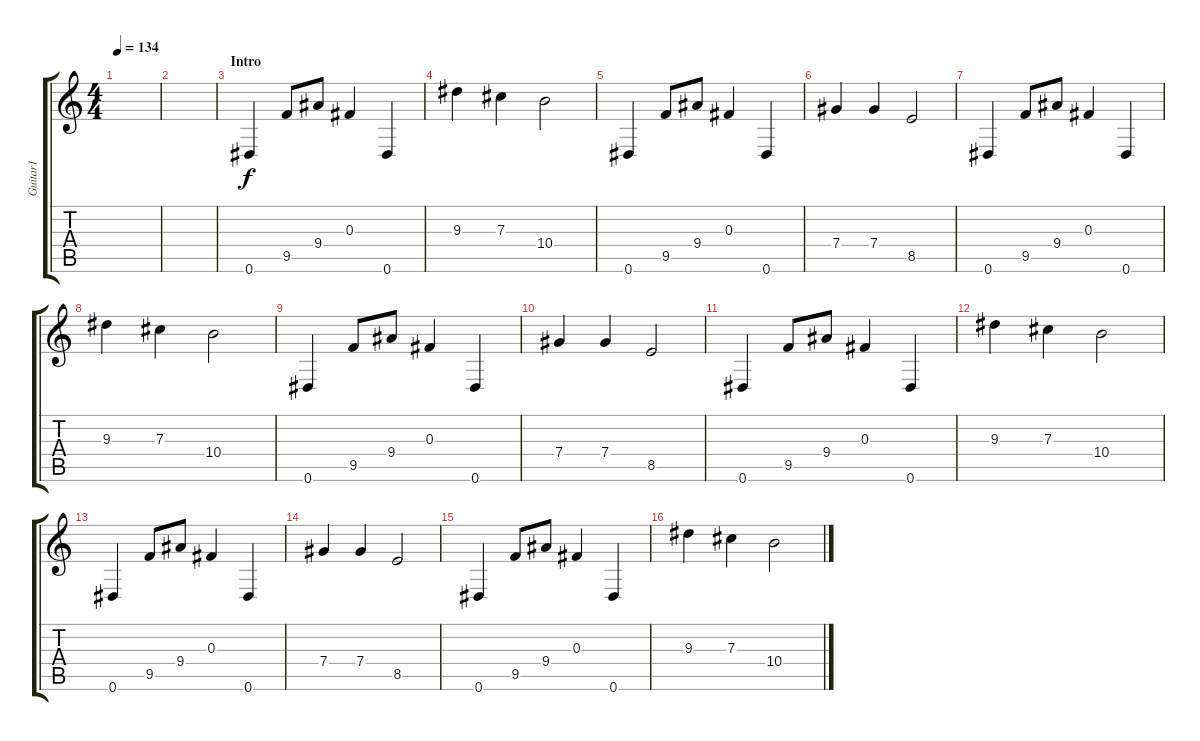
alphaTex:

\track ("Guitar1" "Guitar1") {instrument electricguitarclean}
\staff {score tabs}
\tuning (Eb4 Bb3 Gb3 Db3 Ab2 Eb2) {hide}
\ts (4 4)
\tempo 134
\clef g2
\ks c
|
|
\section ("" "Intro")
0.6.4 9.5.8 9.4.8 0.3.4 0.6.4 |
9.3.4 7.3.4 10.4.2 |
0.6.4 9.5.8 9.4.8 0.3.4 0.6.4 |
7.4.4 7.4.4 8.5.2 |
0.6.4 9.5.8 9.4.8 0.3.4 0.6.4 |
9.3.4 7.3.4 10.4.2 |
0.6.4 9.5.8 9.4.8 0.3.4 0.6.4 |
7.4.4 7.4.4 8.5.2 |
0.6.4 9.5.8 9.4.8 0.3.4 0.6.4 |
9.3.4 7.3.4 10.4.2 |
0.6.4 9.5.8 9.4.8 0.3.4 0.6.4 |
7.4.4 7.4.4 8.5.2 |
0.6.4 9.5.8 9.4.8 0.3.4 0.6.4 |
9.3.4 7.3.4 10.4.2
